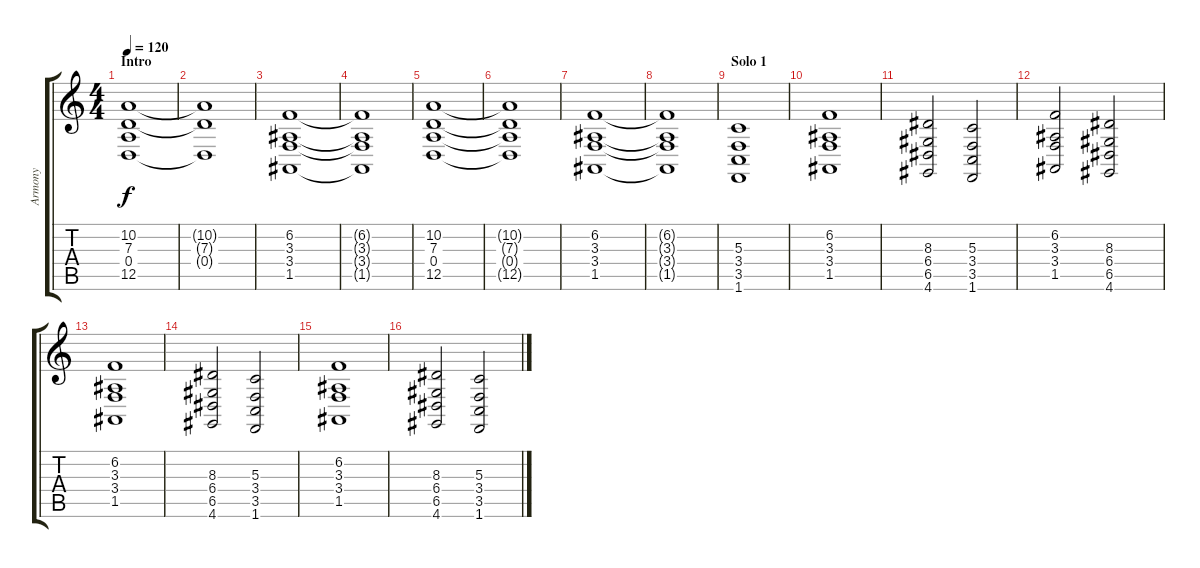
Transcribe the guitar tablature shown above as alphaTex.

\track ("Armony" "Armony") {instrument stringensemble1}
\staff {score tabs}
\tuning (E4 B3 G3 D3 A2 E2) {hide}
\ts (4 4)
\section ("" "Intro")
\tempo 120
\clef g2
\ks c
(10.2 7.3 0.4 12.5).1{dy f} |
(10.2{t} 7.3{t} 0.4{t}).1 |
(6.2 3.3 3.4 1.5).1 |
(6.2{t} 3.3{t} 3.4{t} 1.5{t}).1 |
(10.2 7.3 0.4 12.5).1 |
(10.2{t} 7.3{t} 0.4{t} 12.5{t}).1 |
(6.2 3.3 3.4 1.5).1 |
(6.2{t} 3.3{t} 3.4{t} 1.5{t}).1 |
\section ("" "Solo 1")
(5.3 3.4 3.5 1.6).1 |
(6.2 3.3 3.4 1.5).1 |
(8.3 6.4 6.5 4.6).2 (5.3 3.4 3.5 1.6).2 |
(6.2 3.3 3.4 1.5).2 (8.3 6.4 6.5 4.6).2 |
(6.2 3.3 3.4 1.5).1 |
(8.3 6.4 6.5 4.6).2 (5.3 3.4 3.5 1.6).2 |
(6.2 3.3 3.4 1.5).1 |
(8.3 6.4 6.5 4.6).2 (5.3 3.4 3.5 1.6).2
